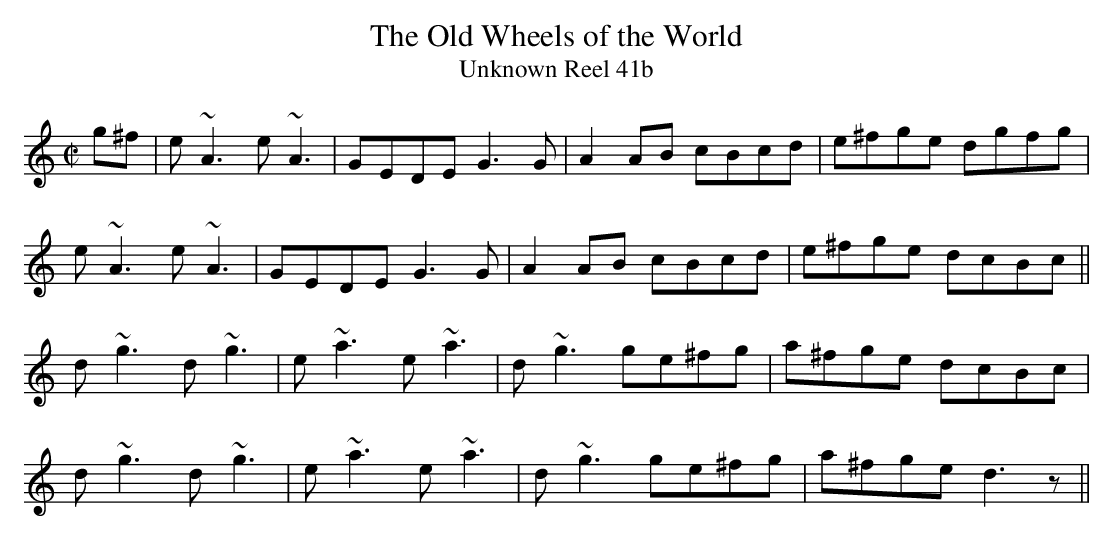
X:1
T:The Old Wheels of the World
T:Unknown Reel 41b
M:C|
L:1/8
K:Am
g^f|e~A3 e~A3|GEDE G3G|A2AB cBcd|e^fge dgfg|!
e~A3 e~A3|GEDE G3G|A2AB cBcd|e^fge dcBc||!
d~g3 d~g3|e~a3 e~a3|d~g3 ge^fg|a^fge dcBc|!
d~g3 d~g3|e~a3 e~a3|d~g3 ge^fg|a^fge d3z||
